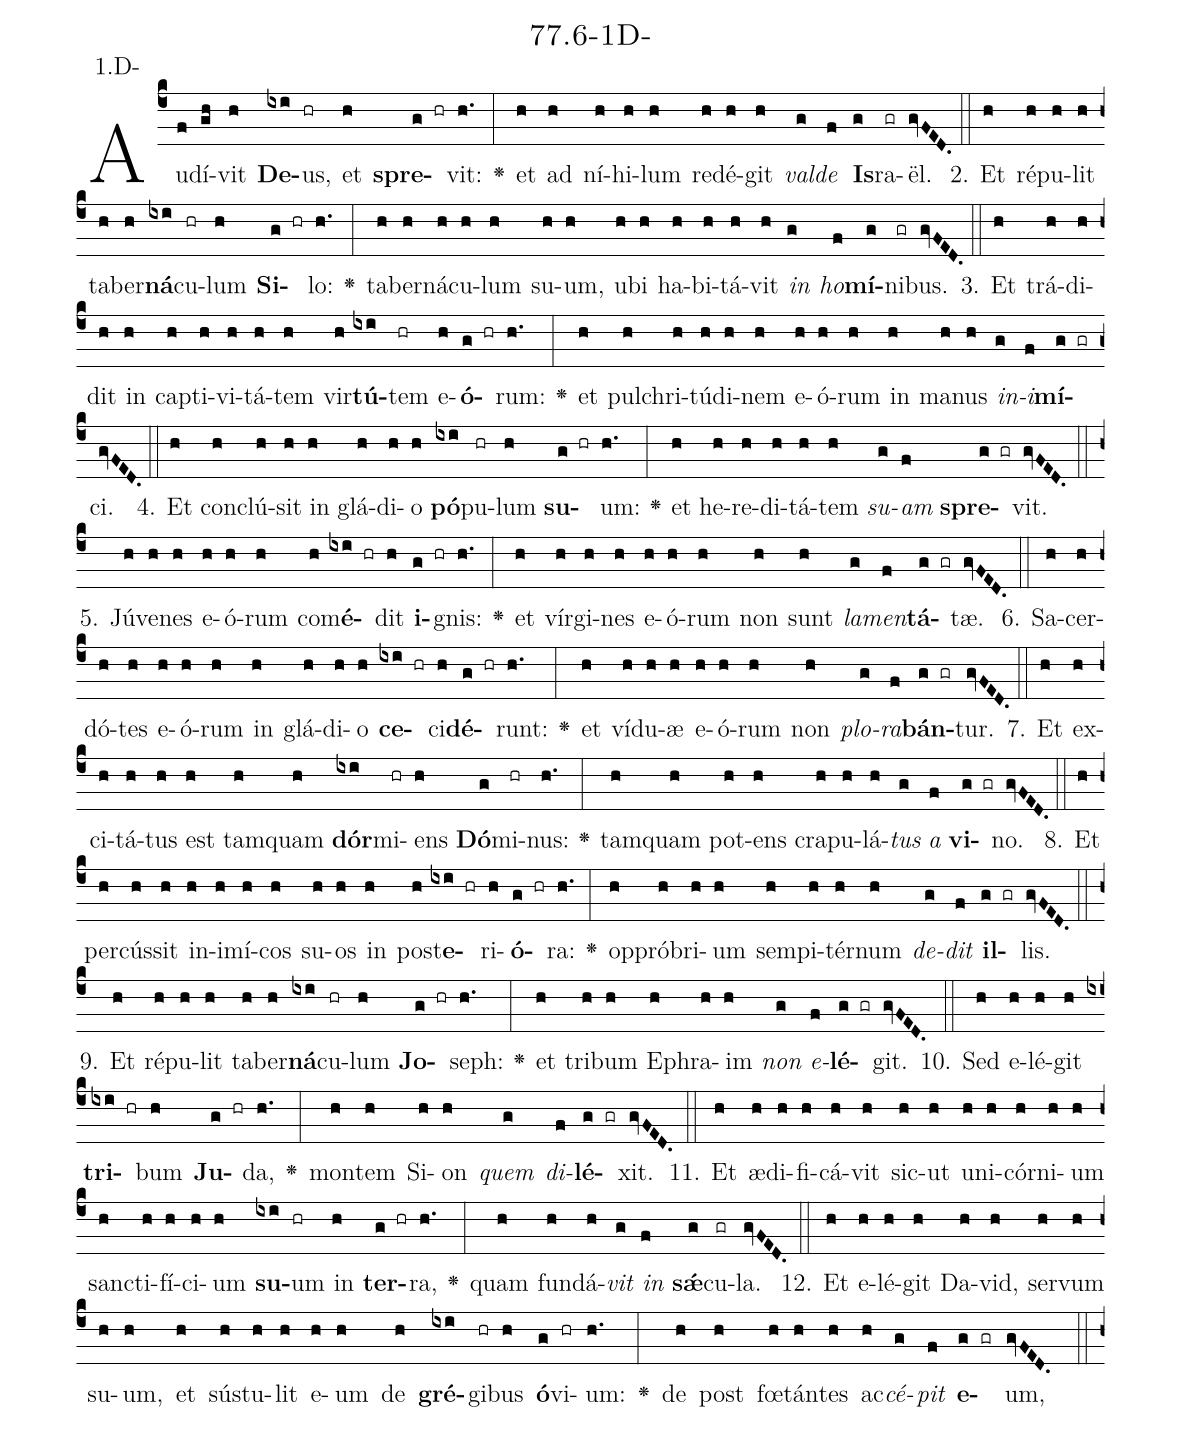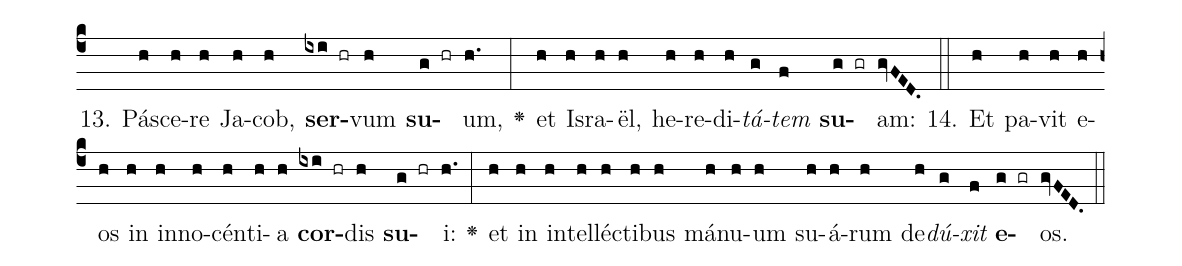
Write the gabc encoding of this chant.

name: 77.6-1D-;
annotation: 1.D-;
%%
(c4)Au(f)dí(gh)vit(h) <b>De</b>(ixi)us,(hr) et(h) <b>spre</b>(g hr)vit:(h.) <v>\greheightstar</v>(:) et(h) ad(h) ní(h)hi(h)lum(h) red(h)é(h)git(h) <i>val</i>(g)<i>de</i>(f) <b>Is</b>(g)ra(gr)ël.(gvFED.) (::)
2. Et(h) ré(h)pu(h)lit(h) ta(h)ber(h)<b>ná</b>(ixi)cu(hr)lum(h) <b>Si</b>(g hr)lo:(h.) <v>\greheightstar</v>(:) ta(h)ber(h)ná(h)cu(h)lum(h) su(h)um,(h) u(h)bi(h) ha(h)bi(h)tá(h)vit(h) <i>in</i>(g) <i>ho</i>(f)<b>mí</b>(g)ni(gr)bus.(gvFED.) (::)
3. Et(h) trá(h)di(h)dit(h) in(h) cap(h)ti(h)vi(h)tá(h)tem(h) vir(h)<b>tú</b>(ixi)tem(hr) e(h)<b>ó</b>(g hr)rum:(h.) <v>\greheightstar</v>(:) et(h) pul(h)chri(h)tú(h)di(h)nem(h) e(h)ó(h)rum(h) in(h) ma(h)nus(h) <i>in</i>(g)<i>i</i>(f)<b>mí</b>(g gr)ci.(gvFED.) (::)
4. Et(h) con(h)clú(h)sit(h) in(h) glá(h)di(h)o(h) <b>pó</b>(ixi)pu(hr)lum(h) <b>su</b>(g hr)um:(h.) <v>\greheightstar</v>(:) et(h) he(h)re(h)di(h)tá(h)tem(h) <i>su</i>(g)<i>am</i>(f) <b>spre</b>(g gr)vit.(gvFED.) (::)
5. Jú(h)ve(h)nes(h) e(h)ó(h)rum(h) com(h)<b>é</b>(ixi hr)dit(h) <b>i</b>(g hr)gnis:(h.) <v>\greheightstar</v>(:) et(h) vír(h)gi(h)nes(h) e(h)ó(h)rum(h) non(h) sunt(h) <i>la</i>(g)<i>men</i>(f)<b>tá</b>(g gr)tæ.(gvFED.) (::)
6. Sa(h)cer(h)dó(h)tes(h) e(h)ó(h)rum(h) in(h) glá(h)di(h)o(h) <b>ce</b>(ixi hr)ci(h)<b>dé</b>(g hr)runt:(h.) <v>\greheightstar</v>(:) et(h) ví(h)du(h)æ(h) e(h)ó(h)rum(h) non(h) <i>plo</i>(g)<i>ra</i>(f)<b>bán</b>(g gr)tur.(gvFED.) (::)
7. Et(h) ex(h)ci(h)tá(h)tus(h) est(h) tam(h)quam(h) <b>dór</b>(ixi)mi(hr)ens(h) <b>Dó</b>(g)mi(hr)nus:(h.) <v>\greheightstar</v>(:) tam(h)quam(h) pot(h)ens(h) cra(h)pu(h)lá(h)<i>tus</i>(g) <i>a</i>(f) <b>vi</b>(g gr)no.(gvFED.) (::)
8. Et(h) per(h)cús(h)sit(h) in(h)i(h)mí(h)cos(h) su(h)os(h) in(h) post(h)<b>e</b>(ixi hr)ri(h)<b>ó</b>(g hr)ra:(h.) <v>\greheightstar</v>(:) op(h)pró(h)bri(h)um(h) sem(h)pi(h)tér(h)num(h) <i>de</i>(g)<i>dit</i>(f) <b>il</b>(g gr)lis.(gvFED.) (::)
9. Et(h) ré(h)pu(h)lit(h) ta(h)ber(h)<b>ná</b>(ixi)cu(hr)lum(h) <b>Jo</b>(g hr)seph:(h.) <v>\greheightstar</v>(:) et(h) tri(h)bum(h) E(h)phra(h)im(h) <i>non</i>(g) <i>e</i>(f)<b>lé</b>(g gr)git.(gvFED.) (::)
10. Sed(h) e(h)lé(h)git(h) <b>tri</b>(ixi hr)bum(h) <b>Ju</b>(g hr)da,(h.) <v>\greheightstar</v>(:) mon(h)tem(h) Si(h)on(h) <i>quem</i>(g) <i>di</i>(f)<b>lé</b>(g gr)xit.(gvFED.) (::)
11. Et(h) æ(h)di(h)fi(h)cá(h)vit(h) sic(h)ut(h) u(h)ni(h)cór(h)ni(h)um(h) sanc(h)ti(h)fí(h)ci(h)um(h) <b>su</b>(ixi)um(hr) in(h) <b>ter</b>(g hr)ra,(h.) <v>\greheightstar</v>(:) quam(h) fun(h)dá(h)<i>vit</i>(g) <i>in</i>(f) <b>sǽ</b>(g)cu(gr)la.(gvFED.) (::)
12. Et(h) e(h)lé(h)git(h) Da(h)vid,(h) ser(h)vum(h) su(h)um,(h) et(h) sús(h)tu(h)lit(h) e(h)um(h) de(h) <b>gré</b>(ixi)gi(hr)bus(h) <b>ó</b>(g)vi(hr)um:(h.) <v>\greheightstar</v>(:) de(h) post(h) fœ(h)tán(h)tes(h) ac(h)<i>cé</i>(g)<i>pit</i>(f) <b>e</b>(g gr)um,(gvFED.) (::)
13. Pá(h)sce(h)re(h) Ja(h)cob,(h) <b>ser</b>(ixi hr)vum(h) <b>su</b>(g hr)um,(h.) <v>\greheightstar</v>(:) et(h) Is(h)ra(h)ël,(h) he(h)re(h)di(h)<i>tá</i>(g)<i>tem</i>(f) <b>su</b>(g gr)am:(gvFED.) (::)
14. Et(h) pa(h)vit(h) e(h)os(h) in(h) in(h)no(h)cén(h)ti(h)a(h) <b>cor</b>(ixi hr)dis(h) <b>su</b>(g hr)i:(h.) <v>\greheightstar</v>(:) et(h) in(h) in(h)tel(h)léc(h)ti(h)bus(h) má(h)nu(h)um(h) su(h)á(h)rum(h) de(h)<i>dú</i>(g)<i>xit</i>(f) <b>e</b>(g gr)os.(gvFED.) (::)
